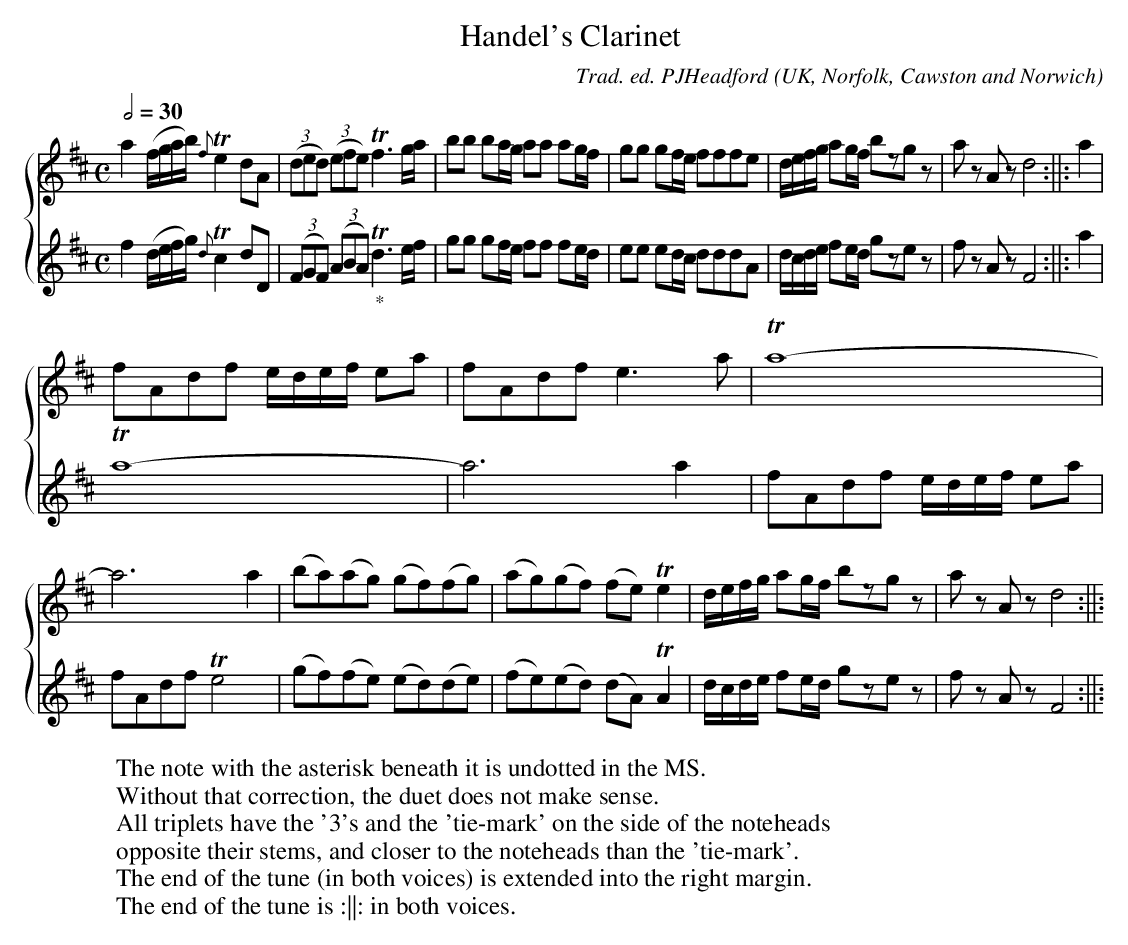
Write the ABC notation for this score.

X:1
T:Handel's Clarinet
C:Trad. ed. PJHeadford
O:UK, Norfolk, Cawston and Norwich
%%score {1 2}
M:C
L:1/8
Q:2/4=30
K:D
V:1
a2 (f/g/a/b/) {f}Te2dA|(3ded (3efe Tf3 g/a/|bb ba/g/ \
aa ag/f/|gg gf/e/ fffe|d/e/f/g/ ag/f/ bzgz|az Azd4:||:a2|
V:2
f2 (d/e/f/g/) {d}Tc2dD|(3FGF (3ABA T"_*"d3 e/f/|gg gf/e/ \
ff fe/d/|ee ed/c/ dddA|d/c/d/e/ fe/d/ gzez|fz AzF4:||:a2|
V:1
fAdf e/d/e/f/ ea|fAdf e3a|Ta8-|a6 a2|(ba)(ag) (gf)(fg)|\
(ag)(gf) (fe)Te2|d/e/f/g/ ag/f/ bzgz|az Azd4:||:
V:2
Ta8-|a6 a2|fAdf e/d/e/f/ ea|fAdf Te4|(gf)(fe) (ed)(de)|\
(fe)(ed) (dA)TA2|d/c/d/e/ fe/d/ gzez|fz AzF4:||:
W:The note with the asterisk beneath it is undotted in the MS.
W:Without that correction, the duet does not make sense.
W:All triplets have the '3's and the 'tie-mark' on the side of the noteheads
W:opposite their stems, and closer to the noteheads than the 'tie-mark'.
W:The end of the tune (in both voices) is extended into the right margin.
W:The end of the tune is :||: in both voices.
